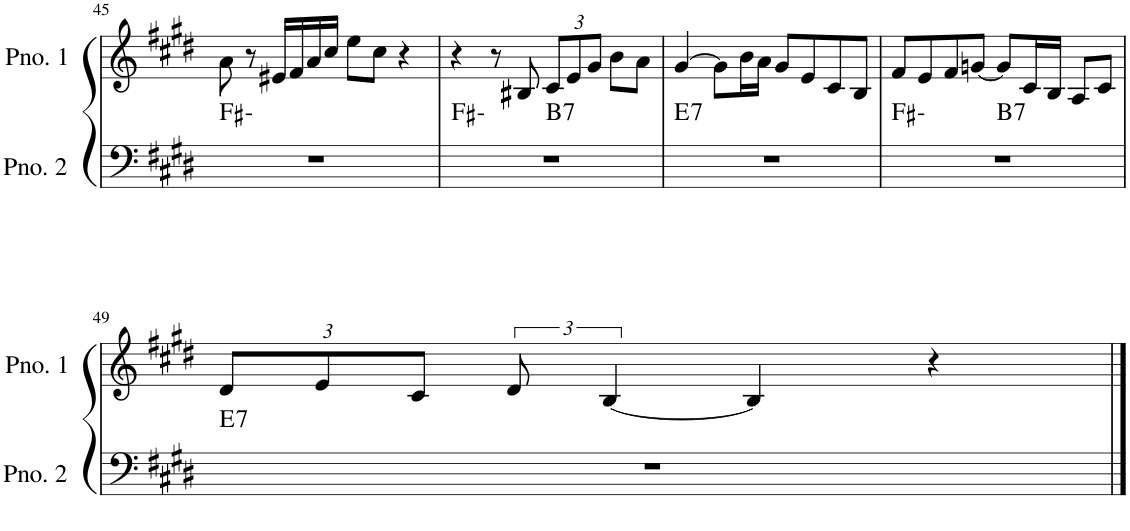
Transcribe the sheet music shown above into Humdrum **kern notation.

**kern	**harte	**kern
*part2	*part2	*part1
*staff2	*	*staff1
*I"ピアノ 2	*	*I"ピアノ 1
!!LO:PB:g=z
*clefF4	*	*clefG2
*k[f#c#g#d#]	*	*k[f#c#g#d#]
*M4/4	*	*M4/4
=45	=45	=45
1r	F#:min	8a\
.	.	8r
.	.	16e#X/LL
.	.	16f#/
.	.	16a/
.	.	16cc#/JJ
.	.	8ee\L
.	.	8cc#\J
.	.	4r
=46	=46	=46
*^	*	*
1r	2ryy	F#:min	4r
.	.	.	8r
.	.	.	8B#X/
*	*	*	*Xbrackettup
!	!	!LO:H:kt=7	!
.	2ryy	B:7	12c#/L
.	.	.	12e/
.	.	.	12g#/J
.	.	.	8b\L
.	.	.	8a\J
=47	=47	=47	=47
!	!	!LO:H:kt=7	!
*v	*v	*	*
1r	E:7	[4g#/
.	.	8g#\L]
.	.	16b\L
.	.	16a\JJ
.	.	8g#/L
.	.	8e/
.	.	8c#/
.	.	8B/J
=48	=48	=48
*^	*	*
1r	2ryy	F#:min	8f#/L
.	.	.	8e/
.	.	.	8f#/
.	.	.	[8gn/J
!	!	!LO:H:kt=7	!
.	2ryy	B:7	8g/L]
.	.	.	16c#/L
.	.	.	16B/JJ
.	.	.	8A/L
.	.	.	8c#/J
!!LO:LB:g=z
=49	=49	=49	=49
!	!	!LO:H:kt=7	!
*v	*v	*	*
1r	E:7	12d#/L
.	.	12e/
.	.	12c#/J
*	*	*brackettup
.	.	12d#/
.	.	[6B/
.	.	4B/]
.	.	4r
==	==	==
*-	*-	*-
